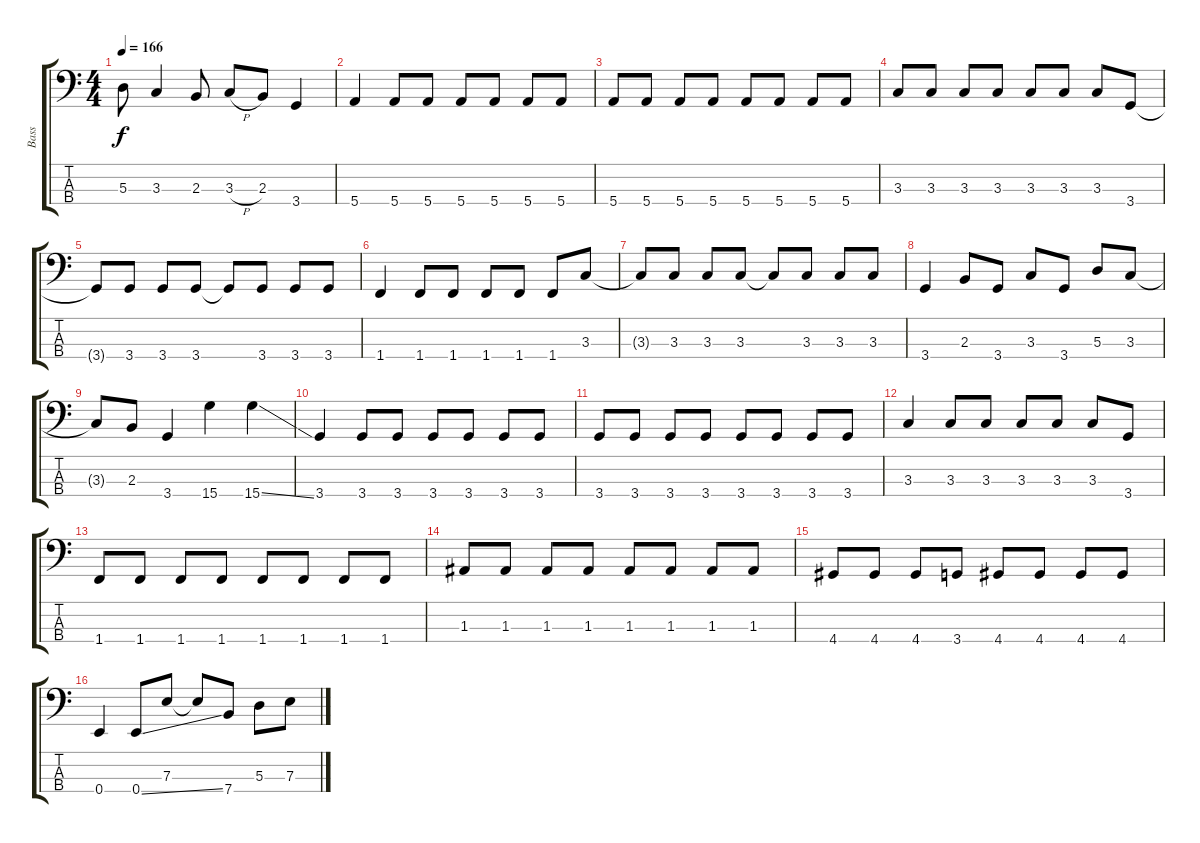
\track ("Bass" "Bass") {instrument electricbassfinger}
\staff {score tabs}
\tuning (G2 D2 A1 E1) {hide}
\ts (4 4)
\tempo 166
\clef f4
\ks c
5.3.8{dy f} 3.3.4 2.3.8 3.3{h}.8 2.3.8 3.4.4 |
5.4.4 5.4.8 5.4.8 5.4.8 5.4.8 5.4.8 5.4.8 |
5.4.8 5.4.8 5.4.8 5.4.8 5.4.8 5.4.8 5.4.8 5.4.8 |
3.3.8 3.3.8 3.3.8 3.3.8 3.3.8 3.3.8 3.3.8 3.4.8 |
3.4{t}.8 3.4.8 3.4.8 3.4.8 3.4{t}.8 3.4.8 3.4.8 3.4.8 |
1.4.4 1.4.8 1.4.8 1.4.8 1.4.8 1.4.8 3.3.8 |
3.3{t}.8 3.3.8 3.3.8 3.3.8 3.3{t}.8 3.3.8 3.3.8 3.3.8 |
3.4.4 2.3.8 3.4.8 3.3.8 3.4.8 5.3.8 3.3.8 |
3.3{t}.8 2.3.8 3.4.4 15.4.4 15.4{ss}.4 |
3.4.4 3.4.8 3.4.8 3.4.8 3.4.8 3.4.8 3.4.8 |
3.4.8 3.4.8 3.4.8 3.4.8 3.4.8 3.4.8 3.4.8 3.4.8 |
3.3.4 3.3.8 3.3.8 3.3.8 3.3.8 3.3.8 3.4.8 |
1.4.8 1.4.8 1.4.8 1.4.8 1.4.8 1.4.8 1.4.8 1.4.8 |
1.3.8 1.3.8 1.3.8 1.3.8 1.3.8 1.3.8 1.3.8 1.3.8 |
4.4.8 4.4.8 4.4.8 3.4.8 4.4.8 4.4.8 4.4.8 4.4.8 |
0.4.4 0.4{ss}.8 7.3.8 7.3{t}.8 7.4.8 5.3.8 7.3.8
